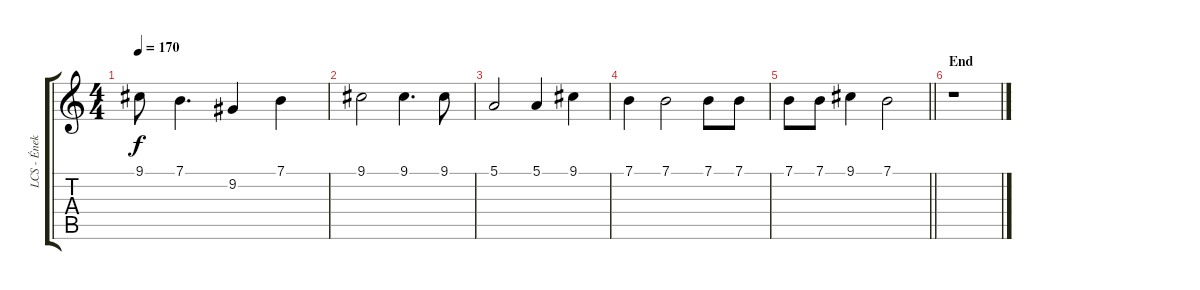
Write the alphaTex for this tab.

\track ("LCS - Ének" "LCS - Ének") {instrument trumpet}
\staff {score tabs}
\tuning (E4 B3 G3 D3 A2 E2) {hide}
\ts (4 4)
\tempo 170
\clef g2
\ks c
9.1{t}.8{dy f} 7.1.4{d} 9.2.4 7.1.4 |
9.1.2 9.1.4{d} 9.1.8 |
5.1.2 5.1.4 9.1.4 |
7.1.4 7.1.2 7.1.8 7.1.8 |
\barLineRight lightlight
7.1.8 7.1.8 9.1.4 7.1.2 |
\section ("" "End")
r.1
